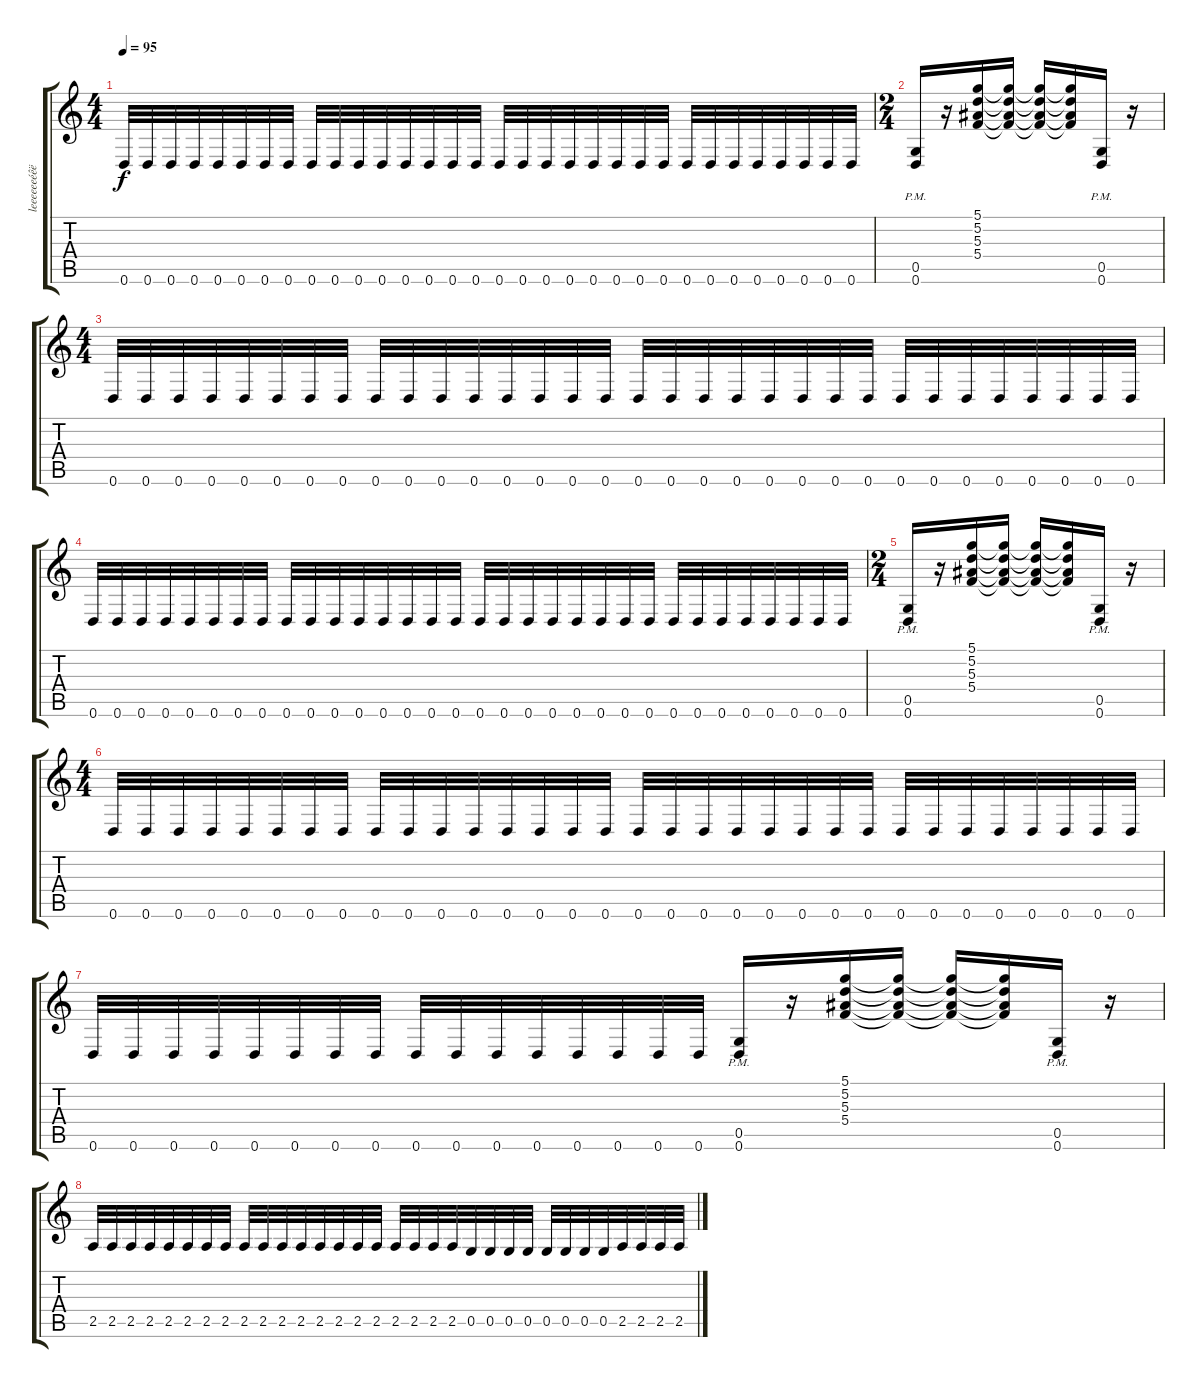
\track ("leeeeeeéêërd" "leeeeeeéêë") {instrument distortionguitar}
\staff {score tabs}
\tuning (D4 A3 F3 C3 G2 D2) {hide}
\ts (4 4)
\tempo 95
\clef g2
\ks c
0.6.32{dy f} 0.6.32 0.6.32 0.6.32 0.6.32 0.6.32 0.6.32 0.6.32 0.6.32 0.6.32 0.6.32 0.6.32 0.6.32 0.6.32 0.6.32 0.6.32 0.6.32 0.6.32 0.6.32 0.6.32 0.6.32 0.6.32 0.6.32 0.6.32 0.6.32 0.6.32 0.6.32 0.6.32 0.6.32 0.6.32 0.6.32 0.6.32 |
\ts (2 4)
(0.5{pm} 0.6{pm}).16 r.16 (5.1 5.2 5.3 5.4).16 (5.1{t} 5.2{t} 5.3{t} 5.4{t}).16 (5.1{t} 5.2{t} 5.3{t} 5.4{t}).16 (5.1{t} 5.2{t} 5.3{t} 5.4{t}).16 (0.5{pm} 0.6{pm}).16 r.16 |
\ts (4 4)
0.6.32 0.6.32 0.6.32 0.6.32 0.6.32 0.6.32 0.6.32 0.6.32 0.6.32 0.6.32 0.6.32 0.6.32 0.6.32 0.6.32 0.6.32 0.6.32 0.6.32 0.6.32 0.6.32 0.6.32 0.6.32 0.6.32 0.6.32 0.6.32 0.6.32 0.6.32 0.6.32 0.6.32 0.6.32 0.6.32 0.6.32 0.6.32 |
0.6.32 0.6.32 0.6.32 0.6.32 0.6.32 0.6.32 0.6.32 0.6.32 0.6.32 0.6.32 0.6.32 0.6.32 0.6.32 0.6.32 0.6.32 0.6.32 0.6.32 0.6.32 0.6.32 0.6.32 0.6.32 0.6.32 0.6.32 0.6.32 0.6.32 0.6.32 0.6.32 0.6.32 0.6.32 0.6.32 0.6.32 0.6.32 |
\ts (2 4)
(0.5{pm} 0.6{pm}).16 r.16 (5.1 5.2 5.3 5.4).16 (5.1{t} 5.2{t} 5.3{t} 5.4{t}).16 (5.1{t} 5.2{t} 5.3{t} 5.4{t}).16 (5.1{t} 5.2{t} 5.3{t} 5.4{t}).16 (0.5{pm} 0.6{pm}).16 r.16 |
\ts (4 4)
0.6.32 0.6.32 0.6.32 0.6.32 0.6.32 0.6.32 0.6.32 0.6.32 0.6.32 0.6.32 0.6.32 0.6.32 0.6.32 0.6.32 0.6.32 0.6.32 0.6.32 0.6.32 0.6.32 0.6.32 0.6.32 0.6.32 0.6.32 0.6.32 0.6.32 0.6.32 0.6.32 0.6.32 0.6.32 0.6.32 0.6.32 0.6.32 |
0.6.32 0.6.32 0.6.32 0.6.32 0.6.32 0.6.32 0.6.32 0.6.32 0.6.32 0.6.32 0.6.32 0.6.32 0.6.32 0.6.32 0.6.32 0.6.32 (0.5{pm} 0.6{pm}).16 r.16 (5.1 5.2 5.3 5.4).16 (5.1{t} 5.2{t} 5.3{t} 5.4{t}).16 (5.1{t} 5.2{t} 5.3{t} 5.4{t}).16 (5.1{t} 5.2{t} 5.3{t} 5.4{t}).16 (0.5{pm} 0.6{pm}).16 r.16 |
2.5.32 2.5.32 2.5.32 2.5.32 2.5.32 2.5.32 2.5.32 2.5.32 2.5.32 2.5.32 2.5.32 2.5.32 2.5.32 2.5.32 2.5.32 2.5.32 2.5.32 2.5.32 2.5.32 2.5.32 0.5.32 0.5.32 0.5.32 0.5.32 0.5.32 0.5.32 0.5.32 0.5.32 2.5.32 2.5.32 2.5.32 2.5.32
